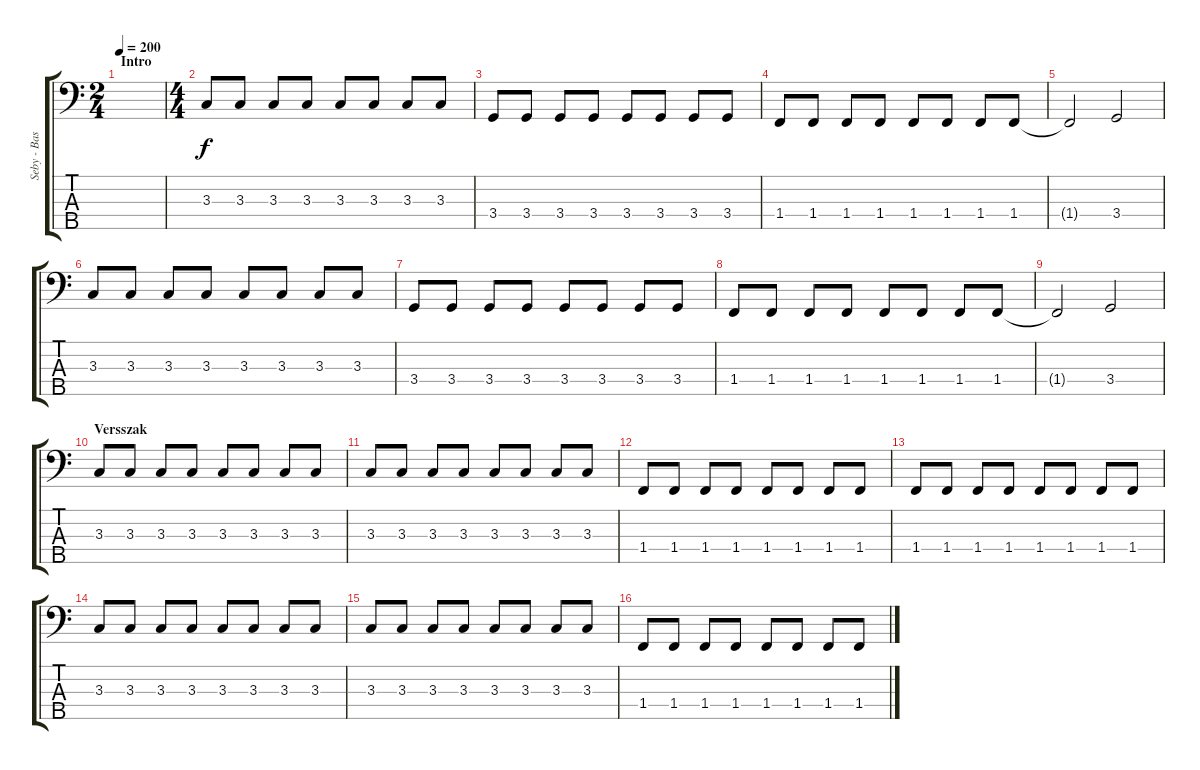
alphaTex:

\track ("Seby - Bass" "Seby - Bas") {instrument electricbasspick}
\staff {score tabs}
\tuning (G2 D2 A1 E1 B0) {hide}
\ts (2 4)
\section ("" "Intro")
\tempo 200
\clef f4
\ks c
|
\ts (4 4)
3.3.8 3.3.8 3.3.8 3.3.8 3.3.8 3.3.8 3.3.8 3.3.8 |
3.4.8 3.4.8 3.4.8 3.4.8 3.4.8 3.4.8 3.4.8 3.4.8 |
1.4.8 1.4.8 1.4.8 1.4.8 1.4.8 1.4.8 1.4.8 1.4.8 |
1.4{t}.2 3.4.2 |
3.3.8 3.3.8 3.3.8 3.3.8 3.3.8 3.3.8 3.3.8 3.3.8 |
3.4.8 3.4.8 3.4.8 3.4.8 3.4.8 3.4.8 3.4.8 3.4.8 |
1.4.8 1.4.8 1.4.8 1.4.8 1.4.8 1.4.8 1.4.8 1.4.8 |
1.4{t}.2 3.4.2 |
\section ("" "Versszak")
3.3.8 3.3.8 3.3.8 3.3.8 3.3.8 3.3.8 3.3.8 3.3.8 |
3.3.8 3.3.8 3.3.8 3.3.8 3.3.8 3.3.8 3.3.8 3.3.8 |
1.4.8 1.4.8 1.4.8 1.4.8 1.4.8 1.4.8 1.4.8 1.4.8 |
1.4.8 1.4.8 1.4.8 1.4.8 1.4.8 1.4.8 1.4.8 1.4.8 |
3.3.8 3.3.8 3.3.8 3.3.8 3.3.8 3.3.8 3.3.8 3.3.8 |
3.3.8 3.3.8 3.3.8 3.3.8 3.3.8 3.3.8 3.3.8 3.3.8 |
1.4.8 1.4.8 1.4.8 1.4.8 1.4.8 1.4.8 1.4.8 1.4.8
